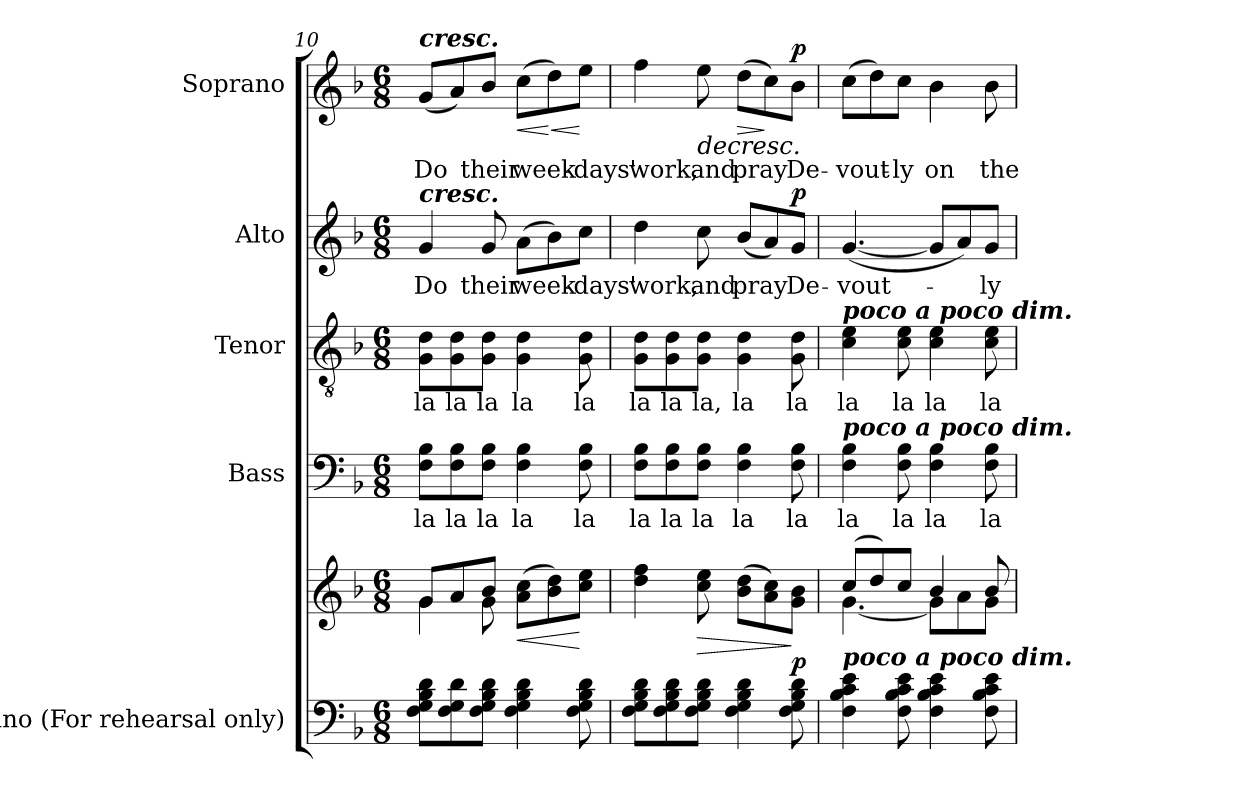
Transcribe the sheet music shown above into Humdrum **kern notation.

**kern	**kern	**dynam	**kern	**text	**kern	**text	**kern	**text	**dynam	**kern	**text	**dynam
*part5	*part5	*part5	*part4	*part4	*part3	*part3	*part2	*part2	*part2	*part1	*part1	*part1
*staff6	*staff5	*staff5/6	*staff4	*staff4	*staff3	*staff3	*staff2	*staff2	*staff2	*staff1	*staff1	*staff1
*I"Piano (For rehearsal only)	*	*	*I"Bass	*	*I"Tenor	*	*I"Alto	*	*	*I"Soprano	*	*
*I'Pno.	*	*	*I'B.	*	*I'T.	*	*I'A.	*	*	*I'S.	*	*
*clefF4	*clefG2	*	*clefF4	*	*clefGv2	*	*clefG2	*	*	*clefG2	*	*
*	*	*	*	*	*ITrd7c12	*	*	*	*	*	*	*
*k[b-]	*k[b-]	*	*k[b-]	*	*k[b-]	*	*k[b-]	*	*	*k[b-]	*	*
*F:	*F:	*	*F:	*	*F:	*	*F:	*	*	*F:	*	*
*M6/8	*M6/8	*	*M6/8	*	*M6/8	*	*M6/8	*	*	*M6/8	*	*
=10	=10	=10	=10	=10	=10	=10	=10	=10	=10	=10	=10	=10
*	*^	*	*	*	*	*	*	*	*	*	*	*
!	!	!	!	!	!LO:LY:b:color=#000000	!	!	!	!	!	!	!	!
!	!	!	!	!	!	!	!LO:LY:b:color=#000000	!	!	!	!	!	!
!	!	!	!	!	!	!	!	!	!LO:LY:b:color=#000000	!	!	!	!
!	!	!	!	!	!	!	!	!	!	!	!LO:TX:a:Bi:t=cresc.	!	!
!	!	!	!	!	!	!	!	!LO:TX:a:Bi:t=cresc.	!	!	!	!	!
!	!	!	!	!	!	!	!	!	!	!	!	!LO:LY:b:color=#000000	!
8Fi\ 8Gi 8B-i 8diL	8gi/L	4gi\	.	8Fi\ 8B-iL	la	8GGi\ 8DiL	la	4gi/	Do	.	(8gi/L	Do	.
!	!	!	!	!	!LO:LY:b:color=#000000	!	!	!	!	!	!	!	!
!	!	!	!	!	!	!	!LO:LY:b:color=#000000	!	!	!	!	!	!
8Fi\ 8Gi 8di	8ai/	.	.	8Fi\ 8B-i	la	8GGi\ 8Di	la	.	.	.	8ai/)	.	.
!	!	!	!	!	!LO:LY:b:color=#000000	!	!	!	!	!	!	!	!
!	!	!	!	!	!	!	!LO:LY:b:color=#000000	!	!	!	!	!	!
!	!	!	!	!	!	!	!	!	!LO:LY:b:color=#000000	!	!	!	!
!	!	!	!	!	!	!	!	!	!	!	!	!LO:LY:b:color=#000000	!
8Fi\ 8Gi 8B-i 8diJ	8b-i/J	8gi\	.	8Fi\ 8B-iJ	la	8GGi\ 8DiJ	la	8gi/	their	.	8b-i/J	their	.
!	!	!	!LO:HP:b	!	!	!	!	!	!	!	!	!	!
!	!	!	!	!	!LO:LY:b:color=#000000	!	!	!	!	!	!	!	!
!	!	!	!	!	!	!	!LO:LY:b:color=#000000	!	!	!	!	!	!
!	!	!	!	!	!	!	!	!	!LO:LY:b:color=#000000	!	!	!	!
!	!	!	!	!	!	!	!	!	!	!	!	!LO:LY:b:color=#000000	!LO:HP:b
4Fi\ 4Gi 4B-i 4di	(8ai\ 8cciL	4.ryy	<	4Fi\ 4B-i	la	4GGi\ 4Di	la	(8ai\L	week-	.	(8cci\L	week-	<
!	!	!	!	!	!	!	!	!	!	!	!	!	!LO:HP:n=1:b
.	8b-i\ 8ddi)	.	.	.	.	.	.	8b-i\)	.	.	8ddi\)	.	[ <
!	!	!	!	!	!LO:LY:b:color=#000000	!	!	!	!	!	!	!	!
!	!	!	!	!	!	!	!LO:LY:b:color=#000000	!	!	!	!	!	!
!	!	!	!	!	!	!	!	!	!LO:LY:b:color=#000000	!	!	!	!
!	!	!	!	!	!	!	!	!	!	!	!	!LO:LY:b:color=#000000	!
8Fi\ 8Gi 8B-i 8di	8cci\ 8eeiJ	.	[	8Fi\ 8B-i	la	8GGi\ 8Di	la	8cci\J	-days'	.	8eei\J	-days'	[
*	*v	*v	*	*	*	*	*	*	*	*	*	*	*
=11	=11	=11	=11	=11	=11	=11	=11	=11	=11	=11	=11	=11
!	!	!	!	!LO:LY:b:color=#000000	!	!	!	!	!	!	!	!
!	!	!	!	!	!	!LO:LY:b:color=#000000	!	!	!	!	!	!
!	!	!	!	!	!	!	!	!LO:LY:b:color=#000000	!	!	!	!
!	!	!	!	!	!	!	!	!	!	!	!LO:LY:b:color=#000000	!
8Fi\ 8Gi 8B-i 8diL	4ddi\ 4ffi	.	8Fi\ 8B-iL	la	8GGi\ 8DiL	la	4ddi\	work,	.	4ffi\	work,	.
!	!	!	!	!LO:LY:b:color=#000000	!	!	!	!	!	!	!	!
!	!	!	!	!	!	!LO:LY:b:color=#000000	!	!	!	!	!	!
8Fi\ 8Gi 8B-i 8di	.	.	8Fi\ 8B-i	la	8GGi\ 8Di	la	.	.	.	.	.	.
!	!	!LO:HP:b	!	!	!	!	!	!	!	!	!	!
!	!	!	!	!LO:LY:b:color=#000000	!	!	!	!	!	!	!	!
!	!	!	!	!	!	!LO:LY:b:color=#000000	!	!	!	!	!	!
!	!	!	!	!	!	!	!	!LO:LY:b:color=#000000	!	!	!	!
!	!	!	!	!	!	!	!	!	!	!	!LO:LY:b:color=#000000	!LO:HP:b
8Fi\ 8Gi 8B-i 8diJ	8cci\ 8eei	>	8Fi\ 8B-iJ	la	8GGi\ 8DiJ	la,	8cci\	and	.	8eei\	and	>
!	!	!	!	!LO:LY:b:color=#000000	!	!	!	!	!	!	!	!
!	!	!	!	!	!	!LO:LY:b:color=#000000	!	!	!	!	!	!
!	!	!	!	!	!	!	!	!LO:LY:b:color=#000000	!	!	!	!
!	!	!	!	!	!	!	!	!	!	!	!LO:LY:b:color=#000000	!LO:HP:b
4Fi\ 4Gi 4B-i 4di	(8b-i\ 8ddiL	.	4Fi\ 4B-i	la	4GGi\ 4Di	la	(8b-i/L	pray	.	(8ddi\L	pray	>
.	8ai\ 8cci)	.	.	.	.	.	8ai/)	.	.	8cci\)	.	]
!	!	!	!	!LO:LY:b:color=#000000	!	!	!	!	!	!	!	!
!	!	!	!	!	!	!LO:LY:b:color=#000000	!	!	!	!	!	!
!	!	!	!	!	!	!	!	!LO:LY:b:color=#000000	!	!	!	!
!	!	!	!	!	!	!	!	!	!	!	!LO:LY:b:color=#000000	!
8Fi\ 8Gi 8B-i 8di	8gi\ 8b-iJ	] p	8Fi\ 8B-i	la	8GGi\ 8Di	la	8gi/J	De-	p	8b-i\J	De-	] p
!!LO:PB:g=z
=12	=12	=12	=12	=12	=12	=12	=12	=12	=12	=12	=12	=12
*	*^	*	*	*	*	*	*	*	*	*	*	*
!	!	!	!	!	!LO:LY:b:color=#000000	!	!	!	!	!	!	!	!
!	!	!	!	!	!	!	!LO:LY:b:color=#000000	!	!	!	!	!	!
!	!	!	!	!	!	!	!	!	!LO:LY:b:color=#000000	!	!	!	!
!	!	!	!	!	!	!LO:TX:a:Bi:t=poco a poco dim.	!	!	!	!	!	!	!
!	!	!	!	!LO:TX:a:Bi:t=poco a poco dim.	!	!	!	!	!	!	!	!	!
!LO:TX:a:Bi:t=poco a poco dim.	!	!	!	!	!	!	!	!	!	!	!	!	!
!	!	!	!	!	!	!	!	!	!	!	!	!LO:LY:b:color=#000000	!
4Fi\ 4B-i 4ci 4ei	(8cci/L	[<4.gi\	.	4Fi\ 4B-i	la	4Ci\ 4Ei	la	([<4.gi/	-vout-	.	(8cci\L	-vout-	.
.	8ddi/)	.	.	.	.	.	.	.	.	.	8ddi\)	.	.
!	!	!	!	!	!LO:LY:b:color=#000000	!	!	!	!	!	!	!	!
!	!	!	!	!	!	!	!LO:LY:b:color=#000000	!	!	!	!	!	!
!	!	!	!	!	!	!	!	!	!	!	!	!LO:LY:b:color=#000000	!
8Fi\ 8B-i 8ci 8ei	8cci/J	.	.	8Fi\ 8B-i	la	8Ci\ 8Ei	la	.	.	.	8cci\J	-ly	.
!	!	!	!	!	!LO:LY:b:color=#000000	!	!	!	!	!	!	!	!
!	!	!	!	!	!	!	!LO:LY:b:color=#000000	!	!	!	!	!	!
!	!	!	!	!	!	!	!	!	!	!	!	!LO:LY:b:color=#000000	!
4Fi\ 4B-i 4ci 4ei	4b-i/	8gi\L]	.	4Fi\ 4B-i	la	4Ci\ 4Ei	la	8gi/L]	.	.	4b-i\	on	.
.	.	8ai\	.	.	.	.	.	8ai/)	.	.	.	.	.
!	!	!	!	!	!LO:LY:b:color=#000000	!	!	!	!	!	!	!	!
!	!	!	!	!	!	!	!LO:LY:b:color=#000000	!	!	!	!	!	!
!	!	!	!	!	!	!	!	!	!LO:LY:b:color=#000000	!	!	!	!
!	!	!	!	!	!	!	!	!	!	!	!	!LO:LY:b:color=#000000	!
8Fi\ 8B-i 8ci 8ei	8b-i/	8gi\J	.	8Fi\ 8B-i	la	8Ci\ 8Ei	la	8gi/J	-ly	.	8b-i\	the	.
*	*v	*v	*	*	*	*	*	*	*	*	*	*	*
=	=	=	=	=	=	=	=	=	=	=	=	=
*-	*-	*-	*-	*-	*-	*-	*-	*-	*-	*-	*-	*-
